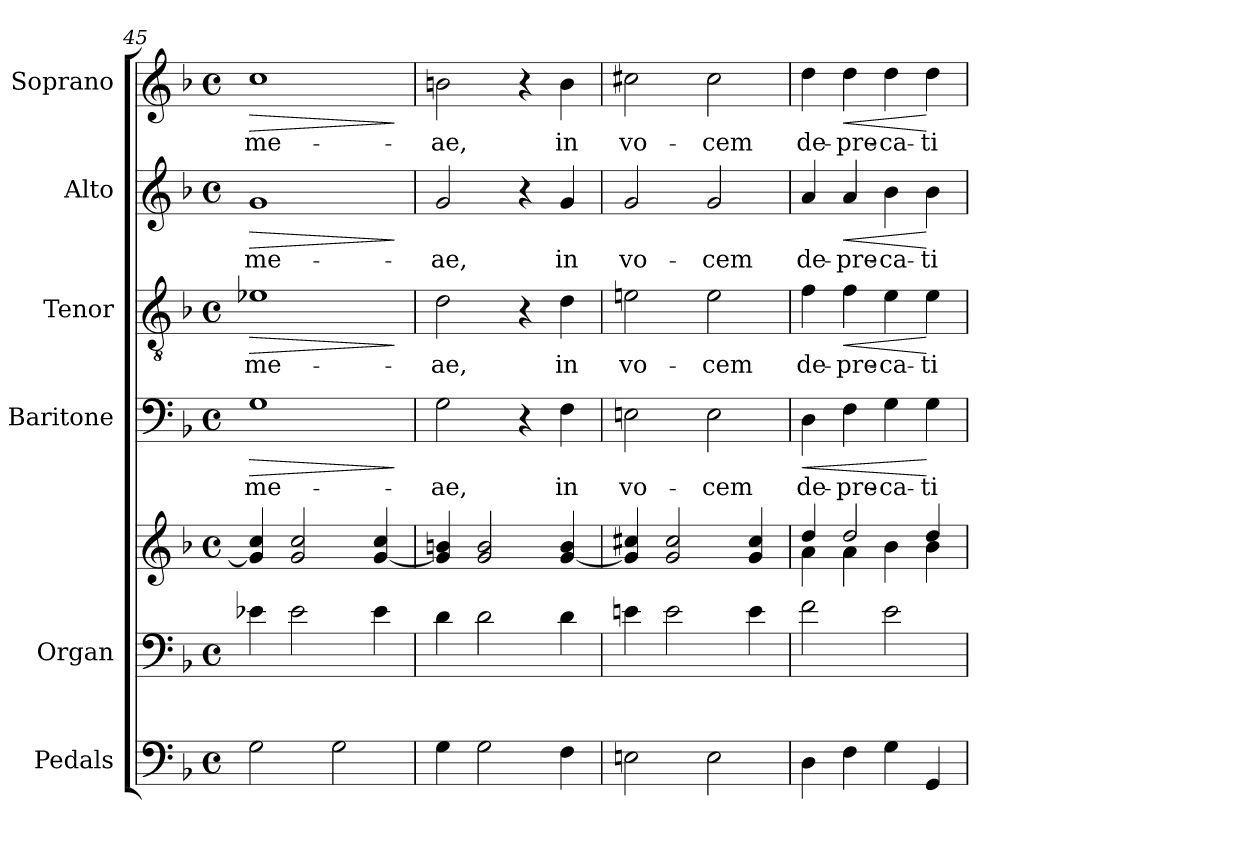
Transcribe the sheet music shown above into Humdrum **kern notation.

**kern	**kern	**kern	**kern	**text	**dynam	**kern	**text	**dynam	**kern	**text	**dynam	**kern	**text	**dynam
*part6	*part5	*part5	*part4	*part4	*part4	*part3	*part3	*part3	*part2	*part2	*part2	*part1	*part1	*part1
*staff7	*staff6	*staff5	*staff4	*staff4	*staff4	*staff3	*staff3	*staff3	*staff2	*staff2	*staff2	*staff1	*staff1	*staff1
*I"Pedals	*I"Organ	*	*I"Baritone	*	*	*I"Tenor	*	*	*I"Alto	*	*	*I"Soprano	*	*
*I'Ped.	*I'Org.	*	*I'Bar.	*	*	*I'T.	*	*	*I'A.	*	*	*I'S.	*	*
*clefF4	*clefF4	*clefG2	*clefF4	*	*	*clefGv2	*	*	*clefG2	*	*	*clefG2	*	*
*	*	*	*	*	*	*ITrd7c12	*	*	*	*	*	*	*	*
*k[b-]	*k[b-]	*k[b-]	*k[b-]	*	*	*k[b-]	*	*	*k[b-]	*	*	*k[b-]	*	*
*F:	*F:	*F:	*F:	*	*	*F:	*	*	*F:	*	*	*F:	*	*
*M4/4	*M4/4	*M4/4	*M4/4	*	*	*M4/4	*	*	*M4/4	*	*	*M4/4	*	*
*met(c)	*met(c)	*met(c)	*met(c)	*	*	*met(c)	*	*	*met(c)	*	*	*met(c)	*	*
=45	=45	=45	=45	=45	=45	=45	=45	=45	=45	=45	=45	=45	=45	=45
!	!	!	!	!LO:LY:b:color=#000000	!LO:HP:b	!	!	!	!	!	!	!	!	!
!	!	!	!	!	!	!	!LO:LY:b:color=#000000	!LO:HP:b	!	!	!	!	!	!
!	!	!	!	!	!	!	!	!	!	!LO:LY:b:color=#000000	!LO:HP:b	!	!	!
!	!	!	!	!	!	!	!	!	!	!	!	!	!LO:LY:b:color=#000000	!LO:HP:b
2Gi\	4e-Xi\	4gi/] 4cci	1Gi	me-	>	1E-Xi	me-	>	1gi	me-	>	1cci	me-	>
.	2e-i\	2gi/ 2cci	.	.	.	.	.	.	.	.	.	.	.	.
2Gi\	.	.	.	.	.	.	.	.	.	.	.	.	.	.
.	4e-i\	[4gi/ 4cci	.	.	.	.	.	.	.	.	.	.	.	.
.	.	.	.	.	]	.	.	]	.	.	]	.	.	]
=46	=46	=46	=46	=46	=46	=46	=46	=46	=46	=46	=46	=46	=46	=46
!	!	!	!	!LO:LY:b:color=#000000	!	!	!	!	!	!	!	!	!	!
!	!	!	!	!	!	!	!LO:LY:b:color=#000000	!	!	!	!	!	!	!
!	!	!	!	!	!	!	!	!	!	!LO:LY:b:color=#000000	!	!	!	!
!	!	!	!	!	!	!	!	!	!	!	!	!	!LO:LY:b:color=#000000	!
4Gi\	4di\	4gi/] 4bni	2Gi\	-ae,	.	2Di\	-ae,	.	2gi/	-ae,	.	2bni\	-ae,	.
2Gi\	2di\	2gi/ 2bi	.	.	.	.	.	.	.	.	.	.	.	.
.	.	.	4r	.	.	4r	.	.	4r	.	.	4r	.	.
!	!	!	!	!LO:LY:b:color=#000000	!	!	!	!	!	!	!	!	!	!
!	!	!	!	!	!	!	!LO:LY:b:color=#000000	!	!	!	!	!	!	!
!	!	!	!	!	!	!	!	!	!	!LO:LY:b:color=#000000	!	!	!	!
!	!	!	!	!	!	!	!	!	!	!	!	!	!LO:LY:b:color=#000000	!
4Fi\	4di\	[4gi/ 4bi	4Fi\	in	.	4Di\	in	.	4gi/	in	.	4bi\	in	.
=47	=47	=47	=47	=47	=47	=47	=47	=47	=47	=47	=47	=47	=47	=47
!	!	!	!	!LO:LY:b:color=#000000	!	!	!	!	!	!	!	!	!	!
!	!	!	!	!	!	!	!LO:LY:b:color=#000000	!	!	!	!	!	!	!
!	!	!	!	!	!	!	!	!	!	!LO:LY:b:color=#000000	!	!	!	!
!	!	!	!	!	!	!	!	!	!	!	!	!	!LO:LY:b:color=#000000	!
2Eni\	4eni\	4gi/] 4cc#Xi	2Eni\	vo-	.	2Eni\	vo-	.	2gi/	vo-	.	2cc#Xi\	vo-	.
.	2ei\	2gi/ 2cc#i	.	.	.	.	.	.	.	.	.	.	.	.
!	!	!	!	!LO:LY:b:color=#000000	!	!	!	!	!	!	!	!	!	!
!	!	!	!	!	!	!	!LO:LY:b:color=#000000	!	!	!	!	!	!	!
!	!	!	!	!	!	!	!	!	!	!LO:LY:b:color=#000000	!	!	!	!
!	!	!	!	!	!	!	!	!	!	!	!	!	!LO:LY:b:color=#000000	!
2Ei\	.	.	2Ei\	-cem	.	2Ei\	-cem	.	2gi/	-cem	.	2cc#i\	-cem	.
.	4ei\	4gi/ 4cc#i	.	.	.	.	.	.	.	.	.	.	.	.
=48	=48	=48	=48	=48	=48	=48	=48	=48	=48	=48	=48	=48	=48	=48
*	*	*^	*	*	*	*	*	*	*	*	*	*	*	*
!	!	!	!	!	!LO:LY:b:color=#000000	!LO:HP:b	!	!	!	!	!	!	!	!	!
!	!	!	!	!	!	!	!	!LO:LY:b:color=#000000	!	!	!	!	!	!	!
!	!	!	!	!	!	!	!	!	!	!	!LO:LY:b:color=#000000	!	!	!	!
!	!	!	!	!	!	!	!	!	!	!	!	!	!	!LO:LY:b:color=#000000	!
4Di\	2fi\	4ddi/	4ai\	4Di\	de-	<	4Fi\	de-	.	4ai/	de-	.	4ddi\	de-	.
!	!	!	!	!	!LO:LY:b:color=#000000	!	!	!	!	!	!	!	!	!	!
!	!	!	!	!	!	!	!	!LO:LY:b:color=#000000	!LO:HP:b	!	!	!	!	!	!
!	!	!	!	!	!	!	!	!	!	!	!LO:LY:b:color=#000000	!LO:HP:b	!	!	!
!	!	!	!	!	!	!	!	!	!	!	!	!	!	!LO:LY:b:color=#000000	!LO:HP:b
4Fi\	.	2ddi/	4ai\	4Fi\	-pre-	.	4Fi\	-pre-	<	4ai/	-pre-	<	4ddi\	-pre-	<
!	!	!	!	!	!LO:LY:b:color=#000000	!	!	!	!	!	!	!	!	!	!
!	!	!	!	!	!	!	!	!LO:LY:b:color=#000000	!	!	!	!	!	!	!
!	!	!	!	!	!	!	!	!	!	!	!LO:LY:b:color=#000000	!	!	!	!
!	!	!	!	!	!	!	!	!	!	!	!	!	!	!LO:LY:b:color=#000000	!
4Gi\	2ei\	.	4b-i\	4Gi\	-ca-	.	4Ei\	-ca-	.	4b-i\	-ca-	.	4ddi\	-ca-	.
!	!	!	!	!	!LO:LY:b:color=#000000	!	!	!	!	!	!	!	!	!	!
!	!	!	!	!	!	!	!	!LO:LY:b:color=#000000	!	!	!	!	!	!	!
!	!	!	!	!	!	!	!	!	!	!	!LO:LY:b:color=#000000	!	!	!	!
!	!	!	!	!	!	!	!	!	!	!	!	!	!	!LO:LY:b:color=#000000	!
4GGi/	.	4ddi/	4b-i\	4Gi\	-ti-	[	4Ei\	-ti-	[	4b-i\	-ti-	[	4ddi\	-ti-	[
*	*	*v	*v	*	*	*	*	*	*	*	*	*	*	*	*
=	=	=	=	=	=	=	=	=	=	=	=	=	=	=
*-	*-	*-	*-	*-	*-	*-	*-	*-	*-	*-	*-	*-	*-	*-
